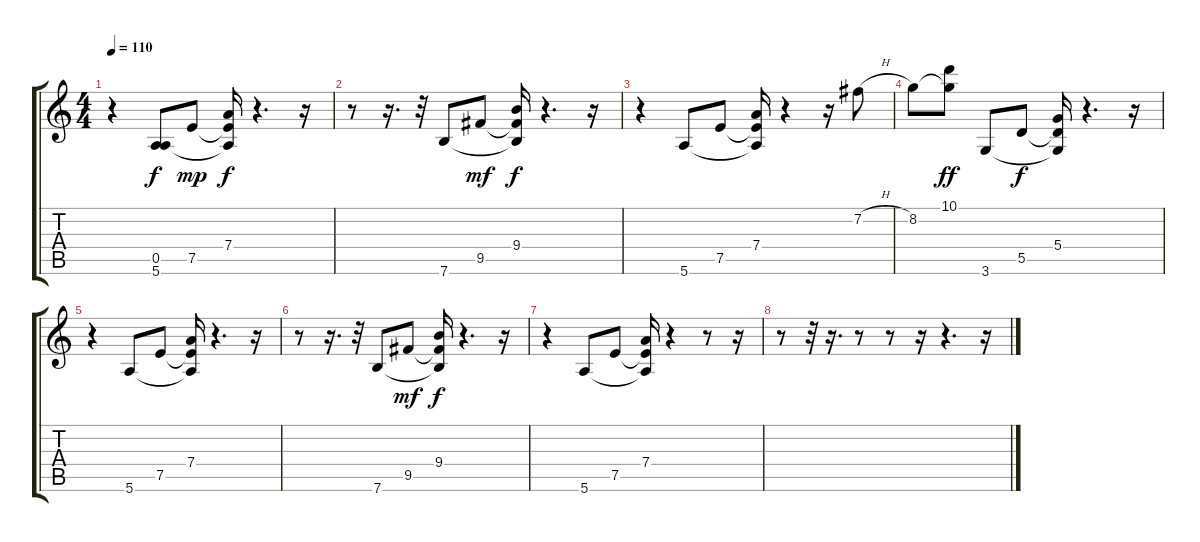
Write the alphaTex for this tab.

\track "" {instrument distortionguitar}
\staff {score tabs}
\tuning (E4 B3 G3 D3 A2 E2) {hide}
\ts (4 4)
\tempo 110
\clef g2
\ks c
r.4{dy f} (0.5 5.6).8 7.5.8{dy mp} (7.4 7.5{t} 5.6{t}).16{dy f} r.4{d} r.16 |
r.8 r.16{d} r.32 7.6.8 9.5.8{dy mf} (9.4 9.5{t} 7.6{t}).16{dy f} r.4{d} r.16 |
r.4 5.6.8 7.5.8 (7.4 7.5{t} 5.6{t}).16 r.4 r.16 7.2{h}.8 |
8.2.8 (10.1 8.2{t}).8{dy ff} 3.6.8 5.5.8{dy f} (5.4 5.5{t} 3.6{t}).16 r.4{d} r.16 |
r.4 5.6.8 7.5.8 (7.4 7.5{t} 5.6{t}).16 r.4{d} r.16 |
r.8 r.16{d} r.32 7.6.8 9.5.8{dy mf} (9.4 9.5{t} 7.6{t}).16{dy f} r.4{d} r.16 |
r.4 5.6.8 7.5.8 (7.4 7.5{t} 5.6{t}).16 r.4 r.8 r.16 |
r.8 r.32 r.16{d} r.8 r.8 r.16 r.4{d} r.16
